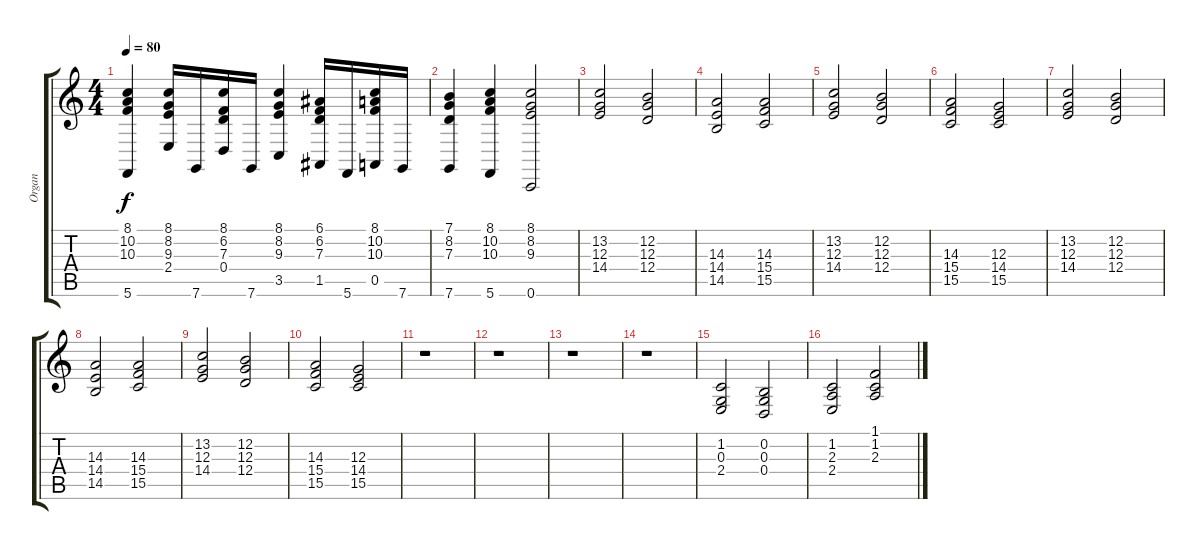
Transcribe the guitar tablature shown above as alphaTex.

\track ("Organ" "Organ") {instrument drawbarorgan}
\staff {score tabs}
\tuning (E4 B3 G3 D3 A2 C2) {hide}
\ts (4 4)
\tempo 80
\clef g2
\ks c
(8.1 10.2 10.3 5.6).4{dy f} (8.1 8.2 9.3 2.4).16 7.6.16 (8.1 6.2 7.3 0.4).16 7.6.16 (8.1 8.2 9.3 3.5).4 (6.1 6.2 7.3 1.5).16 5.6.16 (8.1 10.2 10.3 0.5).16 7.6.16 |
(7.1 8.2 7.3 7.6).4 (8.1 10.2 10.3 5.6).4 (8.1 8.2 9.3 0.6).2 |
(13.2 12.3 14.4).2 (12.2 12.3 12.4).2 |
(14.3 14.4 14.5).2 (14.3 15.4 15.5).2 |
(13.2 12.3 14.4).2 (12.2 12.3 12.4).2 |
(14.3 15.4 15.5).2 (12.3 14.4 15.5).2 |
(13.2 12.3 14.4).2 (12.2 12.3 12.4).2 |
(14.3 14.4 14.5).2 (14.3 15.4 15.5).2 |
(13.2 12.3 14.4).2 (12.2 12.3 12.4).2 |
(14.3 15.4 15.5).2 (12.3 14.4 15.5).2 |
r.1 |
r.1 |
r.1 |
r.1 |
(1.2 0.3 2.4).2 (0.2 0.3 0.4).2 |
(1.2 2.3 2.4).2 (1.1 1.2 2.3).2
